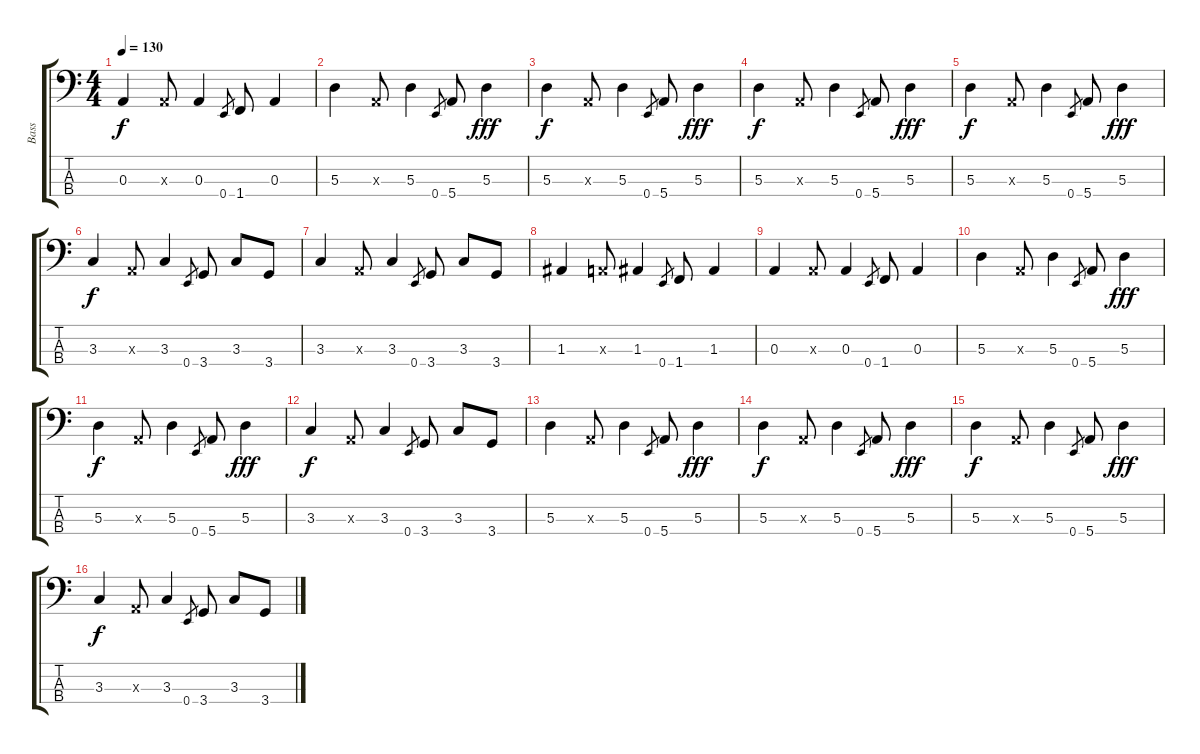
\track ("Bass" "Bass") {instrument electricbasspick}
\staff {score tabs}
\tuning (G2 D2 A1 E1) {hide}
\ts (4 4)
\tempo 130
\clef f4
\ks c
0.3.4{dy f} 0.3{x}.8 0.3.4 0.4.8{gr} 1.4.8 0.3.4 |
5.3.4 0.3{x}.8 5.3.4 0.4.8{gr} 5.4.8 5.3.4{dy fff} |
5.3.4{dy f} 0.3{x}.8 5.3.4 0.4.8{gr} 5.4.8 5.3.4{dy fff} |
5.3.4{dy f} 0.3{x}.8 5.3.4 0.4.8{gr} 5.4.8 5.3.4{dy fff} |
5.3.4{dy f} 0.3{x}.8 5.3.4 0.4.8{gr} 5.4.8 5.3.4{dy fff} |
3.3.4{dy f} 0.3{x}.8 3.3.4 0.4.8{gr} 3.4.8 3.3.8 3.4.8 |
3.3.4 0.3{x}.8 3.3.4 0.4.8{gr} 3.4.8 3.3.8 3.4.8 |
1.3.4 0.3{x}.8 1.3.4 0.4.8{gr} 1.4.8 1.3.4 |
0.3.4 0.3{x}.8 0.3.4 0.4.8{gr} 1.4.8 0.3.4 |
5.3.4 0.3{x}.8 5.3.4 0.4.8{gr} 5.4.8 5.3.4{dy fff} |
5.3.4{dy f} 0.3{x}.8 5.3.4 0.4.8{gr} 5.4.8 5.3.4{dy fff} |
3.3.4{dy f} 0.3{x}.8 3.3.4 0.4.8{gr} 3.4.8 3.3.8 3.4.8 |
5.3.4 0.3{x}.8 5.3.4 0.4.8{gr} 5.4.8 5.3.4{dy fff} |
5.3.4{dy f} 0.3{x}.8 5.3.4 0.4.8{gr} 5.4.8 5.3.4{dy fff} |
5.3.4{dy f} 0.3{x}.8 5.3.4 0.4.8{gr} 5.4.8 5.3.4{dy fff} |
3.3.4{dy f} 0.3{x}.8 3.3.4 0.4.8{gr} 3.4.8 3.3.8 3.4.8
